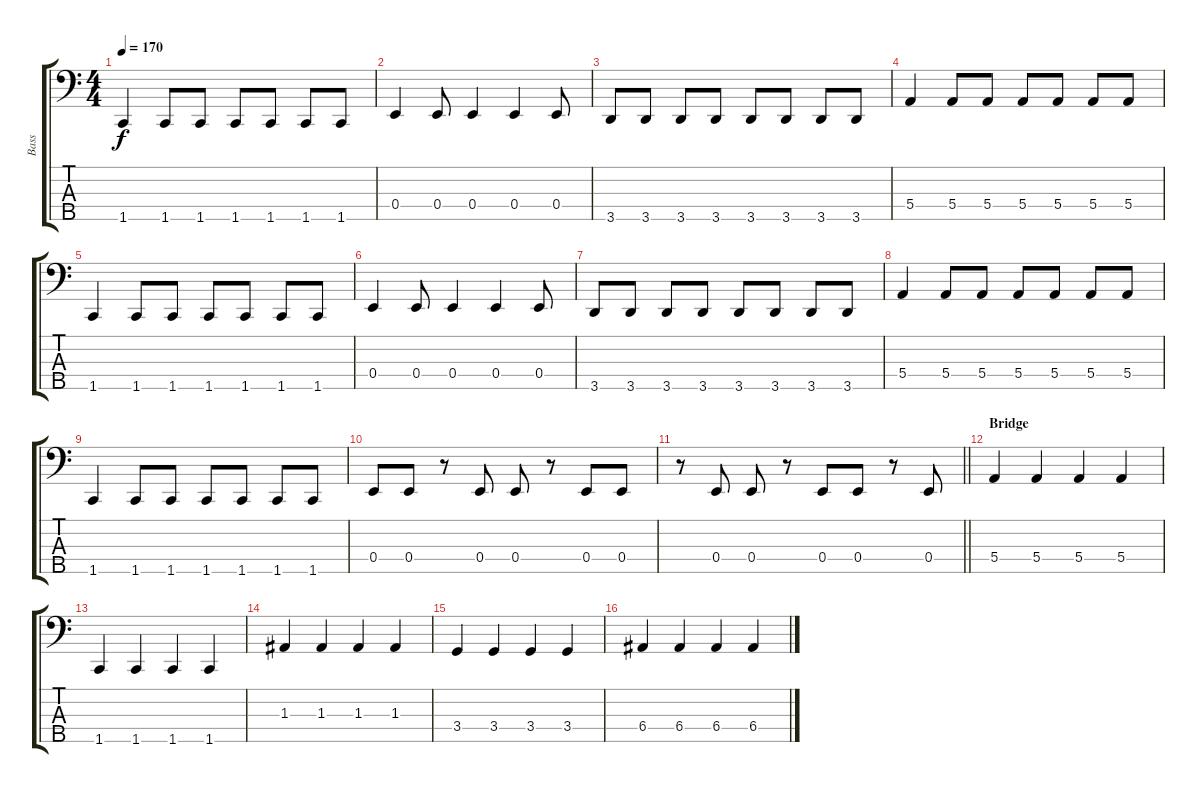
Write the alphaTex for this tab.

\track ("Bass" "Bass") {instrument electricbassfinger}
\staff {score tabs}
\tuning (G2 D2 A1 E1 B0) {hide}
\ts (4 4)
\tempo 170
\clef f4
\ks c
1.5.4{dy f} 1.5.8 1.5.8 1.5.8 1.5.8 1.5.8 1.5.8 |
0.4.4 0.4.8 0.4.4 0.4.4 0.4.8 |
3.5.8 3.5.8 3.5.8 3.5.8 3.5.8 3.5.8 3.5.8 3.5.8 |
5.4.4 5.4.8 5.4.8 5.4.8 5.4.8 5.4.8 5.4.8 |
1.5.4 1.5.8 1.5.8 1.5.8 1.5.8 1.5.8 1.5.8 |
0.4.4 0.4.8 0.4.4 0.4.4 0.4.8 |
3.5.8 3.5.8 3.5.8 3.5.8 3.5.8 3.5.8 3.5.8 3.5.8 |
5.4.4 5.4.8 5.4.8 5.4.8 5.4.8 5.4.8 5.4.8 |
1.5.4 1.5.8 1.5.8 1.5.8 1.5.8 1.5.8 1.5.8 |
0.4.8 0.4.8 r.8 0.4.8 0.4.8 r.8 0.4.8 0.4.8 |
\barLineRight lightlight
r.8 0.4.8 0.4.8 r.8 0.4.8 0.4.8 r.8 0.4.8 |
\section ("" "Bridge ")
5.4.4 5.4.4 5.4.4 5.4.4 |
1.5.4 1.5.4 1.5.4 1.5.4 |
1.3.4 1.3.4 1.3.4 1.3.4 |
3.4.4 3.4.4 3.4.4 3.4.4 |
6.4.4 6.4.4 6.4.4 6.4.4
